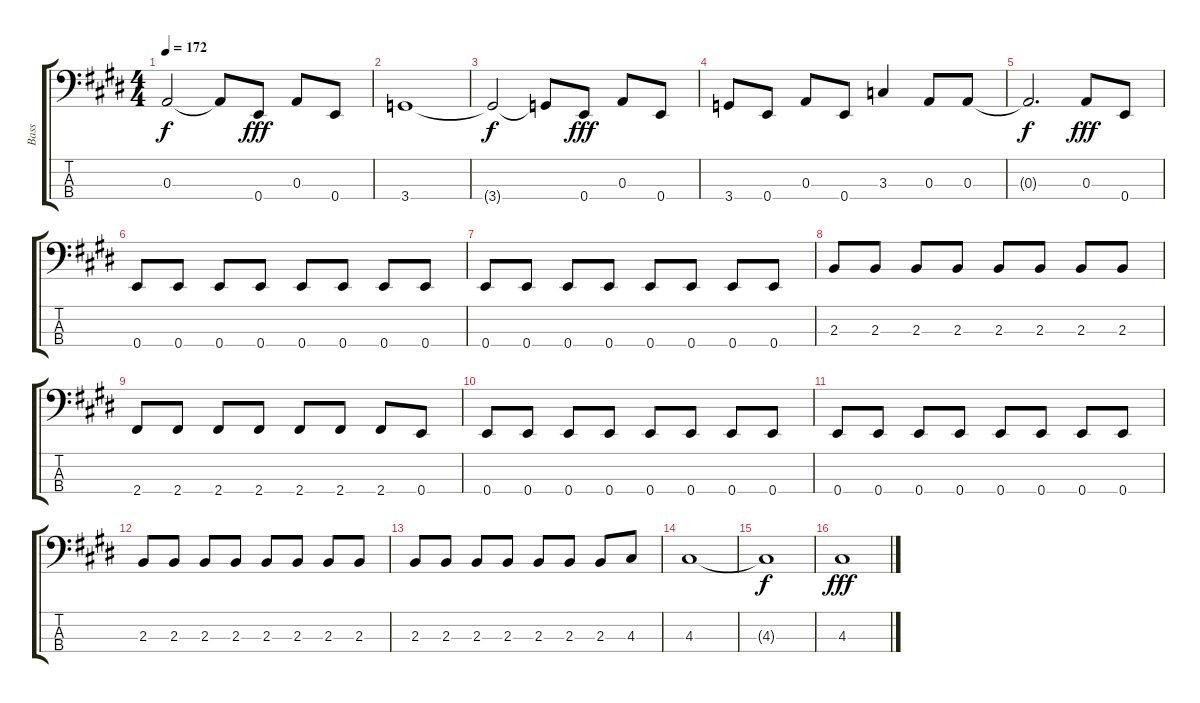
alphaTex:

\track ("Bass" "Bass") {instrument electricbasspick}
\staff {score tabs}
\tuning (G2 D2 A1 E1) {hide}
\ts (4 4)
\tempo 172
\clef f4
\ks e
0.3{t}.2{dy f} 0.3{t}.8 0.4.8{dy fff} 0.3.8 0.4.8 |
3.4.1 |
3.4{t}.2{dy f} 3.4{t}.8 0.4.8{dy fff} 0.3.8 0.4.8 |
3.4.8 0.4.8 0.3.8 0.4.8 3.3.4 0.3.8 0.3.8 |
0.3{t}.2{d dy f} 0.3.8{dy fff} 0.4.8 |
0.4.8 0.4.8 0.4.8 0.4.8 0.4.8 0.4.8 0.4.8 0.4.8 |
0.4.8 0.4.8 0.4.8 0.4.8 0.4.8 0.4.8 0.4.8 0.4.8 |
2.3.8 2.3.8 2.3.8 2.3.8 2.3.8 2.3.8 2.3.8 2.3.8 |
2.4.8 2.4.8 2.4.8 2.4.8 2.4.8 2.4.8 2.4.8 0.4.8 |
0.4.8 0.4.8 0.4.8 0.4.8 0.4.8 0.4.8 0.4.8 0.4.8 |
0.4.8 0.4.8 0.4.8 0.4.8 0.4.8 0.4.8 0.4.8 0.4.8 |
2.3.8 2.3.8 2.3.8 2.3.8 2.3.8 2.3.8 2.3.8 2.3.8 |
2.3.8 2.3.8 2.3.8 2.3.8 2.3.8 2.3.8 2.3.8 4.3.8 |
4.3.1 |
4.3{t}.1{dy f} |
4.3.1{dy fff}
